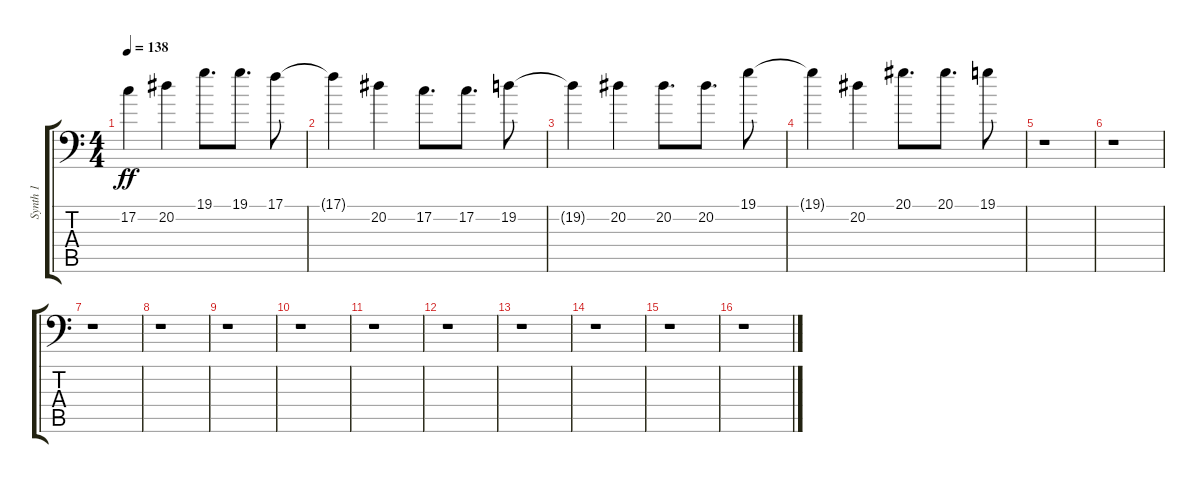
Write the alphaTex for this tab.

\track ("Synth 1" "Synth 1") {instrument electricgrandpiano}
\staff {score tabs}
\tuning (C4 G3 Eb3 Bb2 F2 Bb1) {hide}
\ts (4 4)
\tempo 138
\clef f4
\ks c
17.2.4{dy ff} 20.2.4 19.1.8{d} 19.1.8{d} 17.1.8 |
17.1{t}.4 20.2.4 17.2.8{d} 17.2.8{d} 19.2.8 |
19.2{t}.4 20.2.4 20.2.8{d} 20.2.8{d} 19.1.8 |
19.1{t}.4 20.2.4 20.1.8{d} 20.1.8{d} 19.1.8 |
r.1 |
r.1 |
r.1 |
r.1 |
r.1 |
r.1 |
r.1 |
r.1 |
r.1 |
r.1 |
r.1 |
r.1
